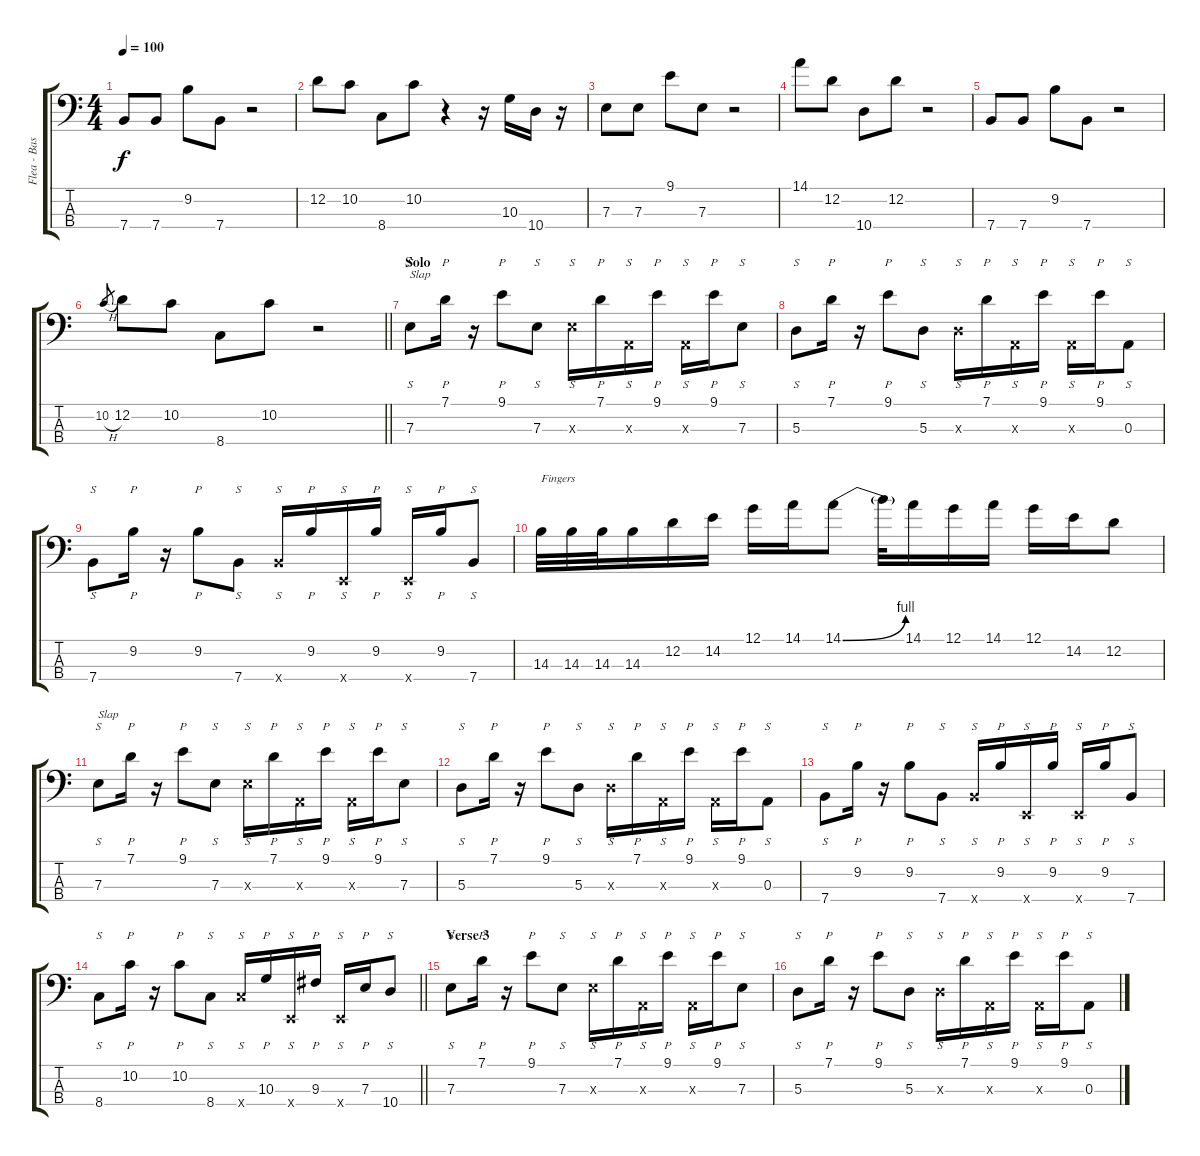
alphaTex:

\track ("Flea - Bass" "Flea - Bas") {instrument electricbassfinger}
\staff {score tabs}
\tuning (G2 D2 A1 E1) {hide}
\ts (4 4)
\tempo 100
\clef f4
\ks c
7.4.8{dy f} 7.4.8 9.2.8 7.4.8 r.2 |
12.2.8 10.2.8 8.4.8 10.2.8 r.4 r.16 10.3.16 10.4.16 r.16 |
7.3.8 7.3.8 9.1.8 7.3.8 r.2 |
14.1.8 12.2.8 10.4.8 12.2.8 r.2 |
7.4.8 7.4.8 9.2.8 7.4.8 r.2 |
\barLineRight lightlight
10.2{h}.8{gr} 12.2.8 10.2.8 8.4.8 10.2.8 r.2 |
\section ("" "Solo")
7.3.8{s txt "Slap" instrument slapbass1} 7.1.16{p} r.16 9.1.8{p} 7.3.8{s} 7.3{x}.16{s} 7.1.16{p} 0.3{x}.16{s} 9.1.16{p} 0.3{x}.16{s} 9.1.16{p} 7.3.8{s} |
5.3.8{s} 7.1.16{p} r.16 9.1.8{p} 5.3.8{s} 5.3{x}.16{s} 7.1.16{p} 0.3{x}.16{s} 9.1.16{p} 0.3{x}.16{s} 9.1.16{p} 0.3.8{s} |
7.4.8{s} 9.2.16{p} r.16 9.2.8{p} 7.4.8{s} 7.4{x}.16{s} 9.2.16{p} 0.4{x}.16{s} 9.2.16{p} 0.4{x}.16{s} 9.2.16{p} 7.4.8{s} |
14.3.32{txt "Fingers" instrument electricbassfinger} 14.3.32 14.3.32 14.3.16 12.2.16 14.2.16 12.1.16 14.1.16 14.1{be (bend 0 0 60 4)}.8 14.1{t}.32 14.1.16 12.1.16 14.1.16 12.1.16 14.2.16 12.2.8 |
7.3.8{s txt "Slap" instrument slapbass1} 7.1.16{p} r.16 9.1.8{p} 7.3.8{s} 7.3{x}.16{s} 7.1.16{p} 0.3{x}.16{s} 9.1.16{p} 0.3{x}.16{s} 9.1.16{p} 7.3.8{s} |
5.3.8{s} 7.1.16{p} r.16 9.1.8{p} 5.3.8{s} 5.3{x}.16{s} 7.1.16{p} 0.3{x}.16{s} 9.1.16{p} 0.3{x}.16{s} 9.1.16{p} 0.3.8{s} |
7.4.8{s} 9.2.16{p} r.16 9.2.8{p} 7.4.8{s} 7.4{x}.16{s} 9.2.16{p} 0.4{x}.16{s} 9.2.16{p} 0.4{x}.16{s} 9.2.16{p} 7.4.8{s} |
\barLineRight lightlight
8.4.8{s} 10.2.16{p} r.16 10.2.8{p} 8.4.8{s} 8.4{x}.16{s} 10.3.16{p} 0.4{x}.16{s} 9.3.16{p} 0.4{x}.16{s} 7.3.16{p} 10.4.8{s} |
\section ("" "Verse 3")
7.3.8{s} 7.1.16{p} r.16 9.1.8{p} 7.3.8{s} 7.3{x}.16{s} 7.1.16{p} 0.3{x}.16{s} 9.1.16{p} 0.3{x}.16{s} 9.1.16{p} 7.3.8{s} |
5.3.8{s} 7.1.16{p} r.16 9.1.8{p} 5.3.8{s} 5.3{x}.16{s} 7.1.16{p} 0.3{x}.16{s} 9.1.16{p} 0.3{x}.16{s} 9.1.16{p} 0.3.8{s}
